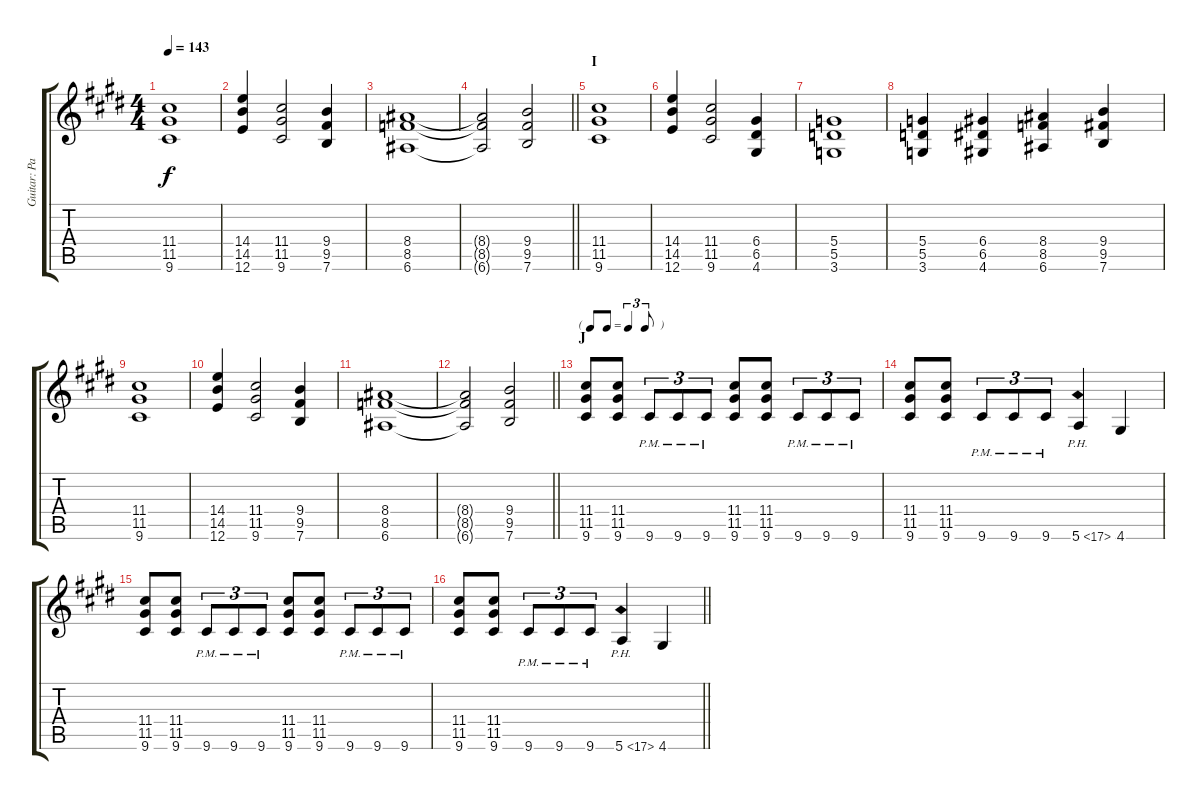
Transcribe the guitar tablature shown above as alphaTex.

\track ("Guitar: Paul" "Guitar: Pa") {instrument distortionguitar}
\staff {score tabs}
\tuning (E4 B3 G3 D3 A2 E2) {hide}
\ts (4 4)
\tempo 143
\clef g2
\ks e
(11.4 11.5 9.6).1{dy f} |
(14.4 14.5 12.6).4 (11.4 11.5 9.6).2 (9.4 9.5 7.6).4 |
(8.4 8.5 6.6).1 |
\barLineRight lightlight
(8.4{t} 8.5{t} 6.6{t}).2 (9.4 9.5 7.6).2 |
\section ("" "I")
(11.4 11.5 9.6).1 |
(14.4 14.5 12.6).4 (11.4 11.5 9.6).2 (6.4 6.5 4.6).4 |
(5.4 5.5 3.6).1 |
(5.4 5.5 3.6).4 (6.4 6.5 4.6).4 (8.4 8.5 6.6).4 (9.4 9.5 7.6).4 |
(11.4 11.5 9.6).1 |
(14.4 14.5 12.6).4 (11.4 11.5 9.6).2 (9.4 9.5 7.6).4 |
(8.4 8.5 6.6).1 |
\barLineRight lightlight
(8.4{t} 8.5{t} 6.6{t}).2 (9.4 9.5 7.6).2 |
\tf triplet8th
\section ("" "J")
(11.4 11.5 9.6).8 (11.4 11.5 9.6).8 9.6{pm}.8{tu (3 2)} 9.6{pm}.8{tu (3 2)} 9.6{pm}.8{tu (3 2)} (11.4 11.5 9.6).8 (11.4 11.5 9.6).8 9.6{pm}.8{tu (3 2)} 9.6{pm}.8{tu (3 2)} 9.6{pm}.8{tu (3 2)} |
(11.4 11.5 9.6).8 (11.4 11.5 9.6).8 9.6{pm}.8{tu (3 2)} 9.6{pm}.8{tu (3 2)} 9.6{pm}.8{tu (3 2)} 5.6{ph 12}.4 4.6.4 |
(11.4 11.5 9.6).8 (11.4 11.5 9.6).8 9.6{pm}.8{tu (3 2)} 9.6{pm}.8{tu (3 2)} 9.6{pm}.8{tu (3 2)} (11.4 11.5 9.6).8 (11.4 11.5 9.6).8 9.6{pm}.8{tu (3 2)} 9.6{pm}.8{tu (3 2)} 9.6{pm}.8{tu (3 2)} |
\barLineRight lightlight
(11.4 11.5 9.6).8 (11.4 11.5 9.6).8 9.6{pm}.8{tu (3 2)} 9.6{pm}.8{tu (3 2)} 9.6{pm}.8{tu (3 2)} 5.6{ph 12}.4 4.6.4
